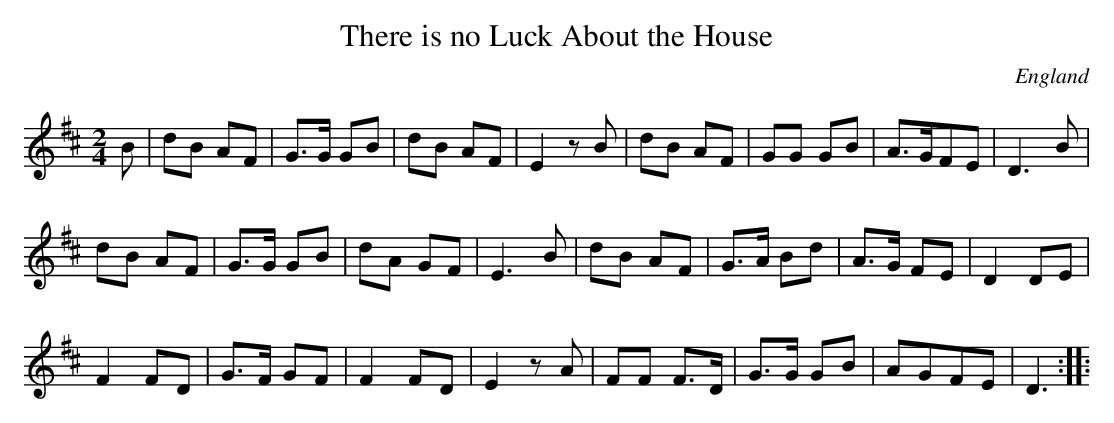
X:1
T:There is no Luck About the House
L:1/8
M:2/4
O:England
K:D major
B | \
dB AF | G>G GB | dB AF | E2 zB | dB AF  | GG  GB | A>GFE | D3 B |
dB AF | G>G GB | dA GF | E3  B | dB AF  | G>A Bd | A>G FE | D2 DE |
F2 FD | G>F GF | F2 FD | E2 zA | FF F>D | G>G GB | AGFE | D3 ::
